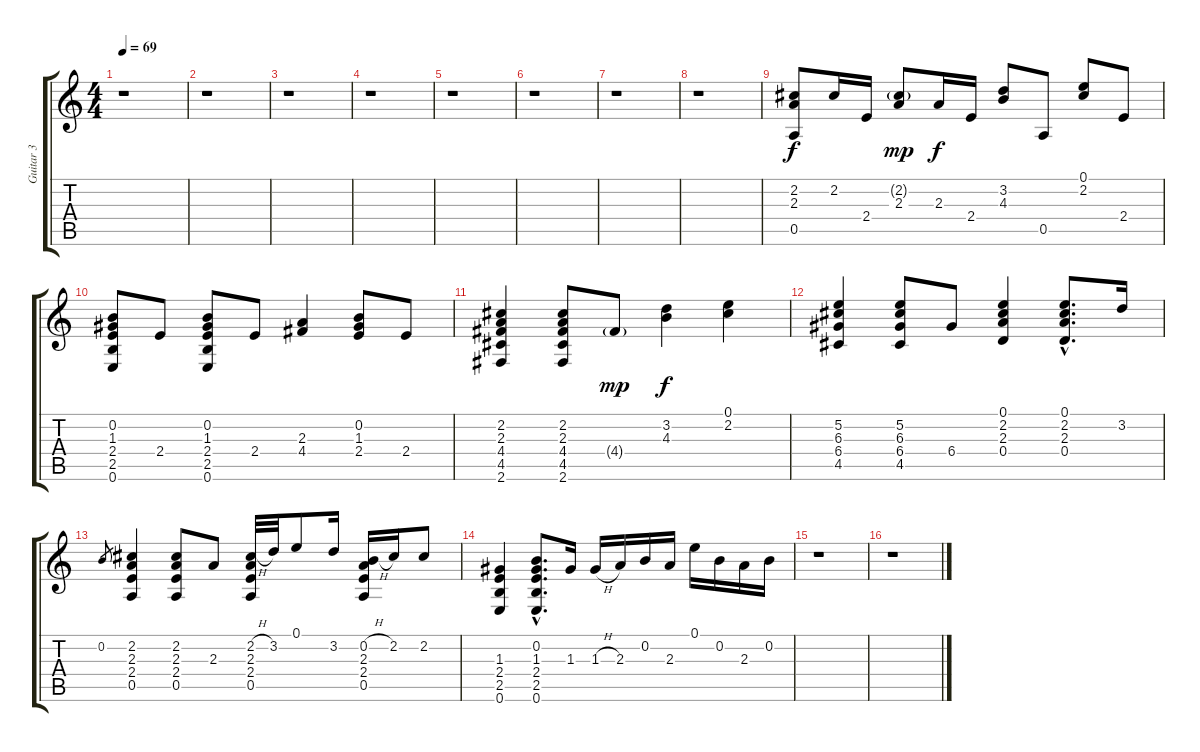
\track ("Guitar 3" "Guitar 3") {instrument acousticguitarsteel}
\staff {score tabs}
\tuning (E4 B3 G3 D3 A2 E2) {hide}
\ts (4 4)
\tempo 69
\clef g2
\ks c
r.1{dy f instrument acousticguitarsteel} |
r.1 |
r.1 |
r.1 |
r.1 |
r.1 |
r.1 |
r.1 |
(2.2 2.3 0.5).8 2.2.16 2.4.16 (2.2{g} 2.3).8{dy mp} 2.3.16{dy f} 2.4.16 (3.2 4.3).8 0.5.8 (0.1 2.2).8 2.4.8 |
(0.2 1.3 2.4 2.5 0.6).8 2.4.8 (0.2 1.3 2.4 2.5 0.6).8 2.4.8 (2.3 4.4).4 (0.2 1.3 2.4).8 2.4.8 |
(2.2 2.3 4.4 4.5 2.6).4 (2.2 2.3 4.4 4.5 2.6).8 4.4{g}.8{dy mp} (3.2 4.3).4{dy f} (0.1 2.2).4 |
(5.2 6.3 6.4 4.5).4 (5.2 6.3 6.4 4.5).8 6.4.8 (0.1 2.2 2.3 0.4).4 (0.1{hac} 2.2{hac} 2.3{hac} 0.4{hac}).8{d} 3.2.16 |
0.2.8{gr} (2.2 2.3 2.4 0.5).4 (2.2 2.3 2.4 0.5).8 2.3.8 (2.2{h} 2.3 2.4 0.5).32 3.2.32 0.1.8 3.2.16 (0.2{h} 2.3 2.4 0.5).16 2.2.16 2.2.8 |
(1.3 2.4 2.5 0.6).4 (0.2{hac} 1.3{hac} 2.4{hac} 2.5{hac} 0.6{hac}).8{d} 1.3.16 1.3{h}.16 2.3.16 0.2.16 2.3.16 0.1.16 0.2.16 2.3.16 0.2.16 |
r.1 |
r.1
